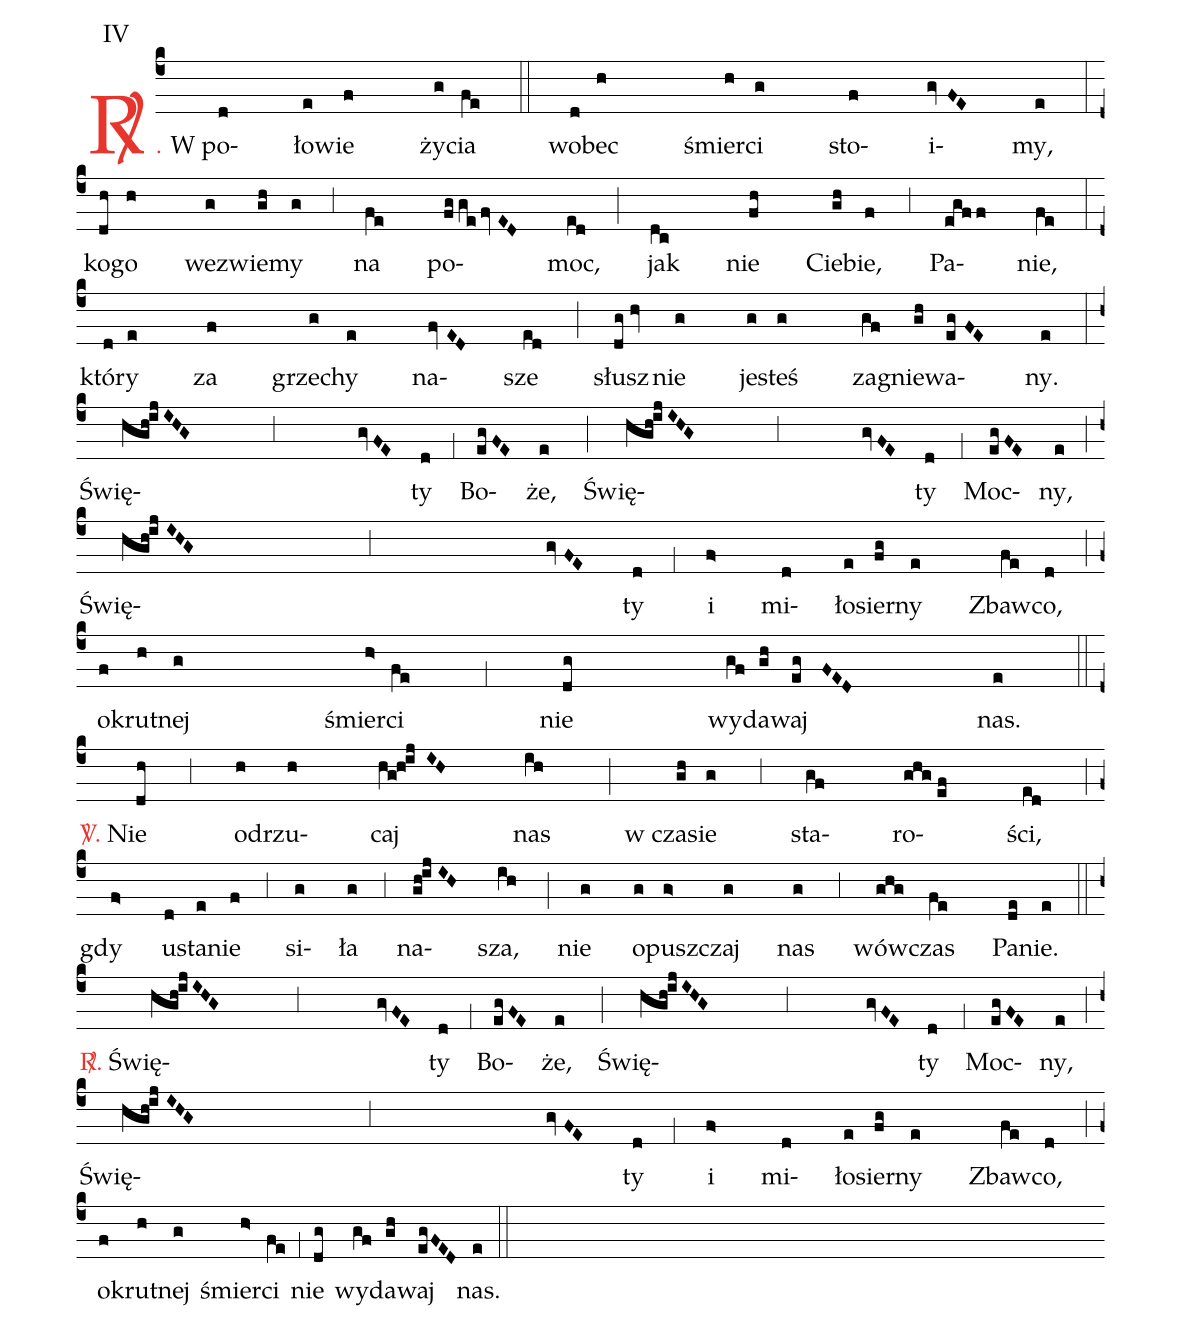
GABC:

annotation: IV;
%%
(c4)
<c><sp>R/</sp>.</c> W po(d)ło(e)wie(f) ży(g)cia(fe) (::) wo(d)bec(h) śmier(h)ci(g) sto(f)i(gvFE)my,(e) (:) (z)
ko(dh)go(h) we(g)zwie(gh)my(g) (,3) na(fe) po(fggefvED)moc,(ed) (;)
jak(dc) nie(fh) Cie(gh)bie,(f) (,3) Pa(egff)nie,(fe) (:) (z)
któ(d)ry(e) za(f) grze(g)chy(e) na(fvED)sze(ed) (;)
słusz(dghv)nie(g) je(g)steś(g) za(gf)gnie(gh)wa(egFE)ny.(e) (:) (z)
Świę(hgh!ijIHG,3gvFE)ty(d) (,1) Bo(egFE)że,(e) (;)
Świę(hgh!ijIHG,3gvFE)ty(d) (,1) Moc(egFE)ny,(e) (;) (z)
Świę(hgh!ijIHG,3gvFE)ty(d) (,1) i(f>) mi(d)ło(e)sier(fg)ny(e) Zbaw(fe)co,(d) (;) (z)
o(f)krut(h)nej(g) śmier(h>)ci(fe) (,1)
nie(dg) wy(gf)da(gh)waj(egFED) nas.(e) (::) (z)
<c><sp>V/</sp>.</c> Nie(dh) (,3) od(h)rzu(h)caj(hg!hijIH) nas(ih) (;)
w cza(gh)sie(g) (,3) sta(gf)ro(ghgef)ści,(ed) (;) (z)
gdy(f>) u(d)sta(e)nie(f) (,3) si(g)ła(g) (,3) na(gh!ijIH)sza,(ih) (;)
nie(g) o(g)pusz(g>)czaj(g) nas(g) (,3) wów(ghg)czas(fe) Pa(de)nie.(e) (::) (z)
<c><sp>R/</sp>.</c> Świę(hgh!ijIHG,3gvFE)ty(d) (,1) Bo(egFE)że,(e) (;)
Świę(hgh!ijIHG,3gvFE)ty(d) (,1) Moc(egFE)ny,(e) (;) (z)
Świę(hgh!ijIHG,3gvFE)ty(d) (,1) i(f>) mi(d)ło(e)sier(fg)ny(e) Zbaw(fe)co,(d) (;) (z)
o(f)krut(h)nej(g) śmier(h>)ci(fe) (,1) nie(dg) wy(gf)da(gh)waj(egFED) nas.(e) (::) (Z)
